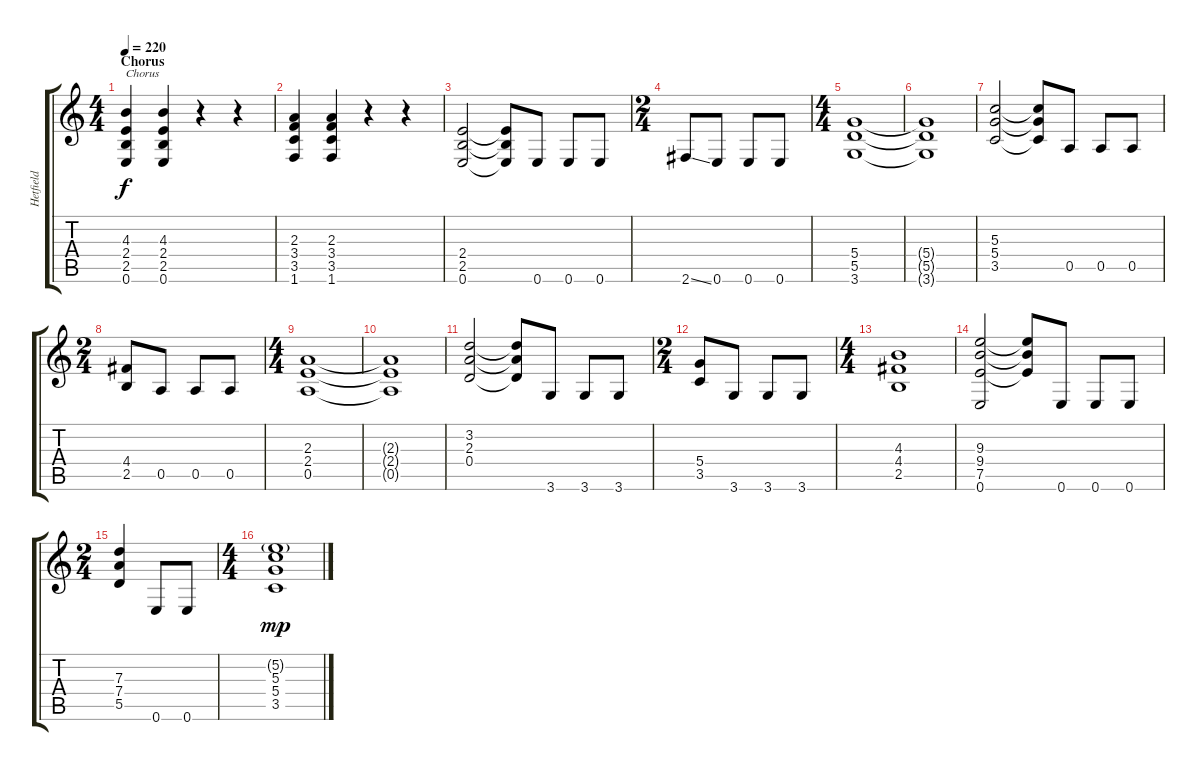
\track ("Hetfield" "Hetfield") {instrument distortionguitar}
\staff {score tabs}
\tuning (E4 B3 G3 D3 A2 E2) {hide}
\ts (4 4)
\section ("" "Chorus")
\tempo 220
\clef g2
\ks c
(4.3 2.4 2.5 0.6).4{txt "Chorus" dy f} (4.3 2.4 2.5 0.6).4 r.4 r.4 |
(2.3 3.4 3.5 1.6).4 (2.3 3.4 3.5 1.6).4 r.4 r.4 |
(2.4 2.5 0.6).2 (2.4{t} 2.5{t} 0.6{t}).8 0.6.8 0.6.8 0.6.8 |
\ts (2 4)
2.6{ss}.8 0.6.8 0.6.8 0.6.8 |
\ts (4 4)
(5.4 5.5 3.6).1 |
(5.4{t} 5.5{t} 3.6{t}).1 |
(5.3 5.4 3.5).2 (5.3{t} 5.4{t} 3.5{t}).8 0.5.8 0.5.8 0.5.8 |
\ts (2 4)
(4.4 2.5).8 0.5.8 0.5.8 0.5.8 |
\ts (4 4)
(2.3 2.4 0.5).1 |
(2.3{t} 2.4{t} 0.5{t}).1 |
(3.2 2.3 0.4).2 (3.2{t} 2.3{t} 0.4{t}).8 3.6.8 3.6.8 3.6.8 |
\ts (2 4)
(5.4 3.5).8 3.6.8 3.6.8 3.6.8 |
\ts (4 4)
(4.3 4.4 2.5).1 |
(9.3 9.4 7.5 0.6).2 (9.3{t} 9.4{t} 7.5{t}).8 0.6.8 0.6.8 0.6.8 |
\ts (2 4)
(7.3 7.4 5.5).4 0.6.8 0.6.8 |
\ts (4 4)
(5.2{g} 5.3 5.4 3.5).1{dy mp}
